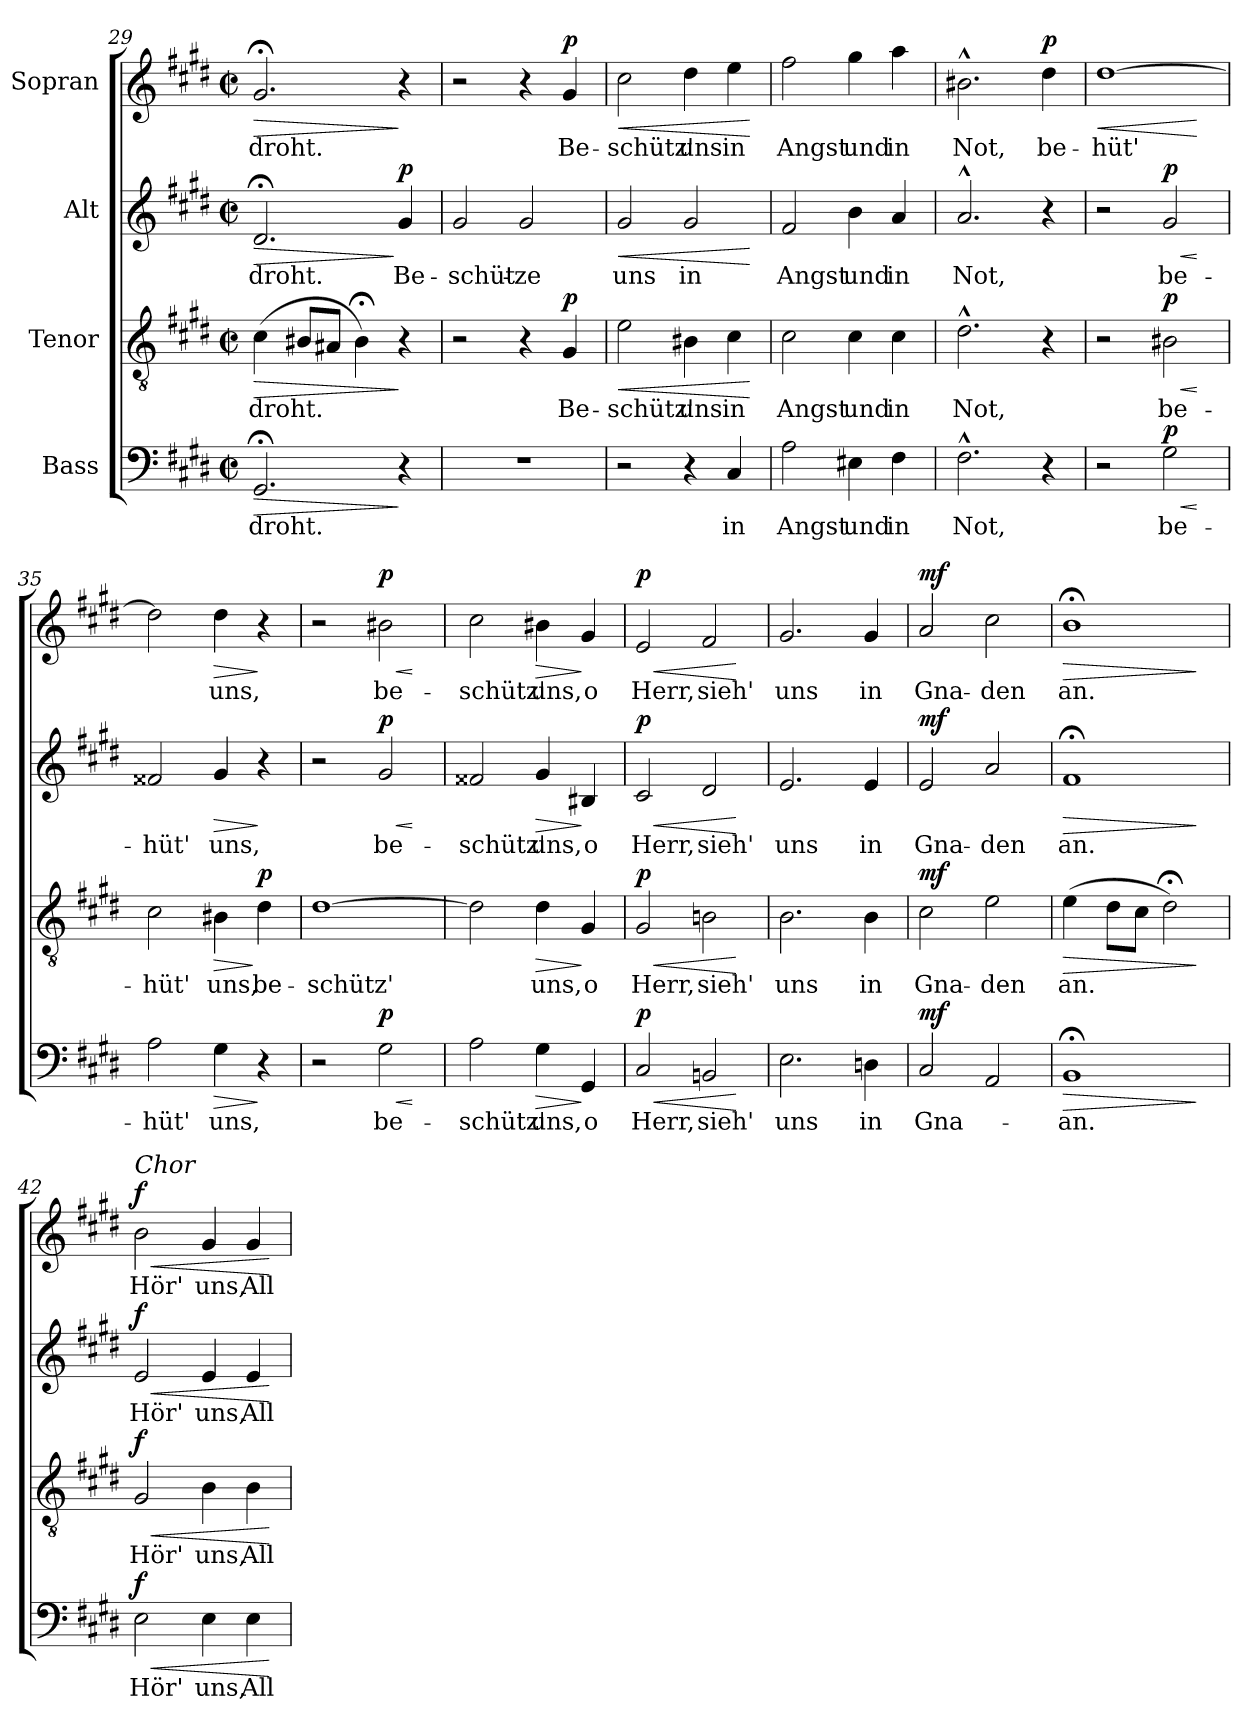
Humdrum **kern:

**kern	**text	**dynam	**kern	**text	**dynam	**kern	**text	**dynam	**kern	**text	**dynam
*part4	*part4	*part4	*part3	*part3	*part3	*part2	*part2	*part2	*part1	*part1	*part1
*staff4	*staff4	*staff4	*staff3	*staff3	*staff3	*staff2	*staff2	*staff2	*staff1	*staff1	*staff1
*I"Bass	*	*	*I"Tenor	*	*	*I"Alt	*	*	*I"Sopran	*	*
*clefF4	*	*	*clefGv2	*	*	*clefG2	*	*	*clefG2	*	*
*k[f#c#g#d#]	*	*	*k[f#c#g#d#]	*	*	*k[f#c#g#d#]	*	*	*k[f#c#g#d#]	*	*
*M2/2	*	*	*M2/2	*	*	*M2/2	*	*	*M2/2	*	*
*met(c|)	*	*	*met(c|)	*	*	*met(c|)	*	*	*met(c|)	*	*
=29	=29	=29	=29	=29	=29	=29	=29	=29	=29	=29	=29
!	!LO:LY:b	!LO:HP:b	!	!LO:LY:b	!LO:HP:b	!	!LO:LY:b	!LO:HP:b	!	!LO:LY:b	!LO:HP:b
2.GG#;</	droht.	>	(4c#\	droht.	>	2.d#;</	droht.	>	2.g#;</	droht.	>
.	.	.	8B#X/L	.	.	.	.	.	.	.	.
.	.	.	8A#X/J	.	.	.	.	.	.	.	.
.	.	.	4B#;<\)	.	.	.	.	.	.	.	.
!	!	!	!	!	!	!	!LO:LY:b	!LO:DY:n=1:a	!	!	!
4r	.	]	4r	.	]	4g#/	Be-	] p	4r	.	]
=30	=30	=30	=30	=30	=30	=30	=30	=30	=30	=30	=30
!	!	!	!	!	!	!	!LO:LY:b	!	!	!	!
1r	.	.	2r	.	.	2g#/	-schüt-	.	2r	.	.
!	!	!	!	!	!	!	!LO:LY:b	!	!	!	!
.	.	.	4r	.	.	2g#/	-ze	.	4r	.	.
!	!	!	!	!LO:LY:b	!LO:DY:a	!	!	!	!	!LO:LY:b	!LO:DY:a
.	.	.	4G#/	Be-	p	.	.	.	4g#/	Be-	p
!!LO:LB:g=z
=31	=31	=31	=31	=31	=31	=31	=31	=31	=31	=31	=31
!	!	!	!	!LO:LY:b	!LO:HP:b	!	!LO:LY:b	!LO:HP:b	!	!LO:LY:b	!LO:HP:b
2r	.	.	2e\	-schütz'	<	2g#/	uns	<	2cc#\	-schütz'	<
!	!	!	!	!LO:LY:b	!	!	!LO:LY:b	!	!	!LO:LY:b	!
4r	.	.	4B#X\	uns	.	2g#/	in	.	4dd#\	uns	.
!	!LO:LY:b	!	!	!LO:LY:b	!	!	!	!	!	!LO:LY:b	!
4C#/	in	.	4c#\	in	.	.	.	.	4ee\	in	.
.	.	.	.	.	[	.	.	[	.	.	[
=32	=32	=32	=32	=32	=32	=32	=32	=32	=32	=32	=32
!	!LO:LY:b	!	!	!LO:LY:b	!	!	!LO:LY:b	!	!	!LO:LY:b	!
2A\	Angst	.	2c#\	Angst	.	2f#/	Angst	.	2ff#\	Angst	.
!	!LO:LY:b	!	!	!LO:LY:b	!	!	!LO:LY:b	!	!	!LO:LY:b	!
4E#X\	und	.	4c#\	und	.	4b\	und	.	4gg#\	und	.
!	!LO:LY:b	!	!	!LO:LY:b	!	!	!LO:LY:b	!	!	!LO:LY:b	!
4F#\	in	.	4c#\	in	.	4a/	in	.	4aa\	in	.
=33	=33	=33	=33	=33	=33	=33	=33	=33	=33	=33	=33
!	!LO:LY:b	!	!	!LO:LY:b	!	!	!LO:LY:b	!	!	!LO:LY:b	!
2.F#^^\	Not,	.	2.d#^^\	Not,	.	2.a^^/	Not,	.	2.b#X^^\	Not,	.
!	!	!	!	!	!	!	!	!	!	!LO:LY:b	!LO:DY:a
4r	.	.	4r	.	.	4r	.	.	4dd#\	be-	p
=34	=34	=34	=34	=34	=34	=34	=34	=34	=34	=34	=34
!	!	!	!	!	!	!	!	!	!	!LO:LY:b	!LO:HP:b
2r	.	.	2r	.	.	2r	.	.	[1dd#	-hüt'	<
!	!LO:LY:b	!LO:HP:b	!	!LO:LY:b	!LO:HP:b	!	!LO:LY:b	!LO:HP:b	!	!	!
!	!	!LO:DY:n=1:a	!	!	!LO:DY:n=1:a	!	!	!LO:DY:n=1:a	!	!	!
2G#\	be-	< p	2B#X\	be-	< p	2g#/	be-	< p	.	.	.
.	.	[	.	.	[	.	.	[	.	.	[
=35	=35	=35	=35	=35	=35	=35	=35	=35	=35	=35	=35
!	!LO:LY:b	!	!	!LO:LY:b	!	!	!LO:LY:b	!	!	!	!
2A\	-hüt'	.	2c#\	-hüt'	.	2f##X/	-hüt'	.	2dd#\]	.	.
!	!LO:LY:b	!LO:HP:b	!	!LO:LY:b	!LO:HP:b	!	!LO:LY:b	!LO:HP:b	!	!LO:LY:b	!LO:HP:b
4G#\	uns,	>	4B#X\	uns,	>	4g#/	uns,	>	4dd#\	uns,	>
!	!	!	!	!LO:LY:b	!LO:DY:n=1:a	!	!	!	!	!	!
4r	.	]	4d#\	be-	] p	4r	.	]	4r	.	]
=36	=36	=36	=36	=36	=36	=36	=36	=36	=36	=36	=36
!	!	!	!	!LO:LY:b	!	!	!	!	!	!	!
2r	.	.	[1d#	-schütz'	.	2r	.	.	2r	.	.
!	!LO:LY:b	!LO:HP:b	!	!	!	!	!LO:LY:b	!LO:HP:b	!	!LO:LY:b	!LO:HP:b
!	!	!LO:DY:n=1:a	!	!	!	!	!	!LO:DY:n=1:a	!	!	!LO:DY:n=1:a
2G#\	be-	< p	.	.	.	2g#/	be-	< p	2b#X\	be-	< p
.	.	[	.	.	.	.	.	[	.	.	[
=37	=37	=37	=37	=37	=37	=37	=37	=37	=37	=37	=37
!	!LO:LY:b	!	!	!	!	!	!LO:LY:b	!	!	!LO:LY:b	!
2A\	-schütz'	.	2d#\]	.	.	2f##X/	-schütz'	.	2cc#\	-schütz'	.
!	!LO:LY:b	!LO:HP:b	!	!LO:LY:b	!LO:HP:b	!	!LO:LY:b	!LO:HP:b	!	!LO:LY:b	!LO:HP:b
4G#\	uns,	>	4d#\	uns,	>	4g#/	uns,	>	4b#X\	uns,	>
!	!LO:LY:b	!	!	!LO:LY:b	!	!	!LO:LY:b	!	!	!LO:LY:b	!
4GG#/	o	]	4G#/	o	]	4B#X/	o	]	4g#/	o	]
!!LO:PB:g=z
=38	=38	=38	=38	=38	=38	=38	=38	=38	=38	=38	=38
!	!LO:LY:b	!LO:HP:b	!	!LO:LY:b	!LO:HP:b	!	!LO:LY:b	!LO:HP:b	!	!LO:LY:b	!LO:HP:b
!	!	!LO:DY:n=1:a	!	!	!LO:DY:n=1:a	!	!	!LO:DY:n=1:a	!	!	!LO:DY:n=1:a
2C#/	Herr,	< p	2G#/	Herr,	< p	2c#/	Herr,	< p	2e/	Herr,	< p
!	!LO:LY:b	!	!	!LO:LY:b	!	!	!LO:LY:b	!	!	!LO:LY:b	!
2BBn/	sieh'	.	2Bn\	sieh'	.	2d#/	sieh'	.	2f#/	sieh'	.
.	.	[	.	.	[	.	.	[	.	.	[
=39	=39	=39	=39	=39	=39	=39	=39	=39	=39	=39	=39
!	!LO:LY:b	!	!	!LO:LY:b	!	!	!LO:LY:b	!	!	!LO:LY:b	!
2.E\	uns	.	2.B\	uns	.	2.e/	uns	.	2.g#/	uns	.
!	!LO:LY:b	!	!	!LO:LY:b	!	!	!LO:LY:b	!	!	!LO:LY:b	!
4Dn\	in	.	4B\	in	.	4e/	in	.	4g#/	in	.
=40	=40	=40	=40	=40	=40	=40	=40	=40	=40	=40	=40
!	!LO:LY:b	!LO:DY:a	!	!LO:LY:b	!LO:DY:a	!	!LO:LY:b	!LO:DY:a	!	!LO:LY:b	!LO:DY:a
2C#/	Gna-	mf	2c#\	Gna-	mf	2e/	Gna-	mf	2a/	Gna-	mf
!	!	!	!	!LO:LY:b	!	!	!LO:LY:b	!	!	!LO:LY:b	!
2AA/	.	.	2e\	-den	.	2a/	-den	.	2cc#\	-den	.
=41	=41	=41	=41	=41	=41	=41	=41	=41	=41	=41	=41
!	!LO:LY:b	!LO:HP:b	!	!LO:LY:b	!LO:HP:b	!	!LO:LY:b	!LO:HP:b	!	!LO:LY:b	!LO:HP:b
1BB;<	an.	>	(4e\	an.	>	1f#;<	an.	>	1b;<	an.	>
.	.	.	8d#\L	.	.	.	.	.	.	.	.
.	.	.	8c#\J	.	.	.	.	.	.	.	.
.	.	.	2d#;<\)	.	.	.	.	.	.	.	.
.	.	]	.	.	]	.	.	]	.	.	]
=42	=42	=42	=42	=42	=42	=42	=42	=42	=42	=42	=42
!	!	!	!	!	!	!	!	!	!LO:TX:a:i:t=Chor	!	!
!	!LO:LY:b	!LO:HP:b	!	!LO:LY:b	!LO:HP:b	!	!LO:LY:b	!LO:HP:b	!	!LO:LY:b	!LO:HP:b
!	!	!LO:DY:n=1:a	!	!	!LO:DY:n=1:a	!	!	!LO:DY:n=1:a	!	!	!LO:DY:n=1:a
2E\	Hör'	< f	2G#/	Hör'	< f	2e/	Hör'	< f	2b\	Hör'	< f
!	!LO:LY:b	!	!	!LO:LY:b	!	!	!LO:LY:b	!	!	!LO:LY:b	!
4E\	uns,	.	4B\	uns,	.	4e/	uns,	.	4g#/	uns,	.
!	!LO:LY:b	!	!	!LO:LY:b	!	!	!LO:LY:b	!	!	!LO:LY:b	!
4E\	All-	.	4B\	All-	.	4e/	All-	.	4g#/	All-	.
.	.	[	.	.	[	.	.	[	.	.	[
=	=	=	=	=	=	=	=	=	=	=	=
*-	*-	*-	*-	*-	*-	*-	*-	*-	*-	*-	*-
